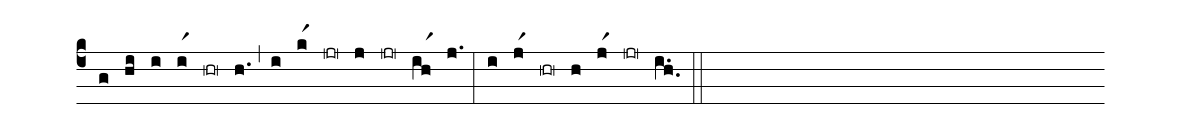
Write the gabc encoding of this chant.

%%
(c4)
(g) (hi)
(i) (ir1) (hr0) (h.) (,)
(i) (kr1) (jr0) (j) (jr0) (ihr1) (j.) (:)
(i) (jr1) (hr0) (h) (jr1) (jr0) (i.h.) (::)
